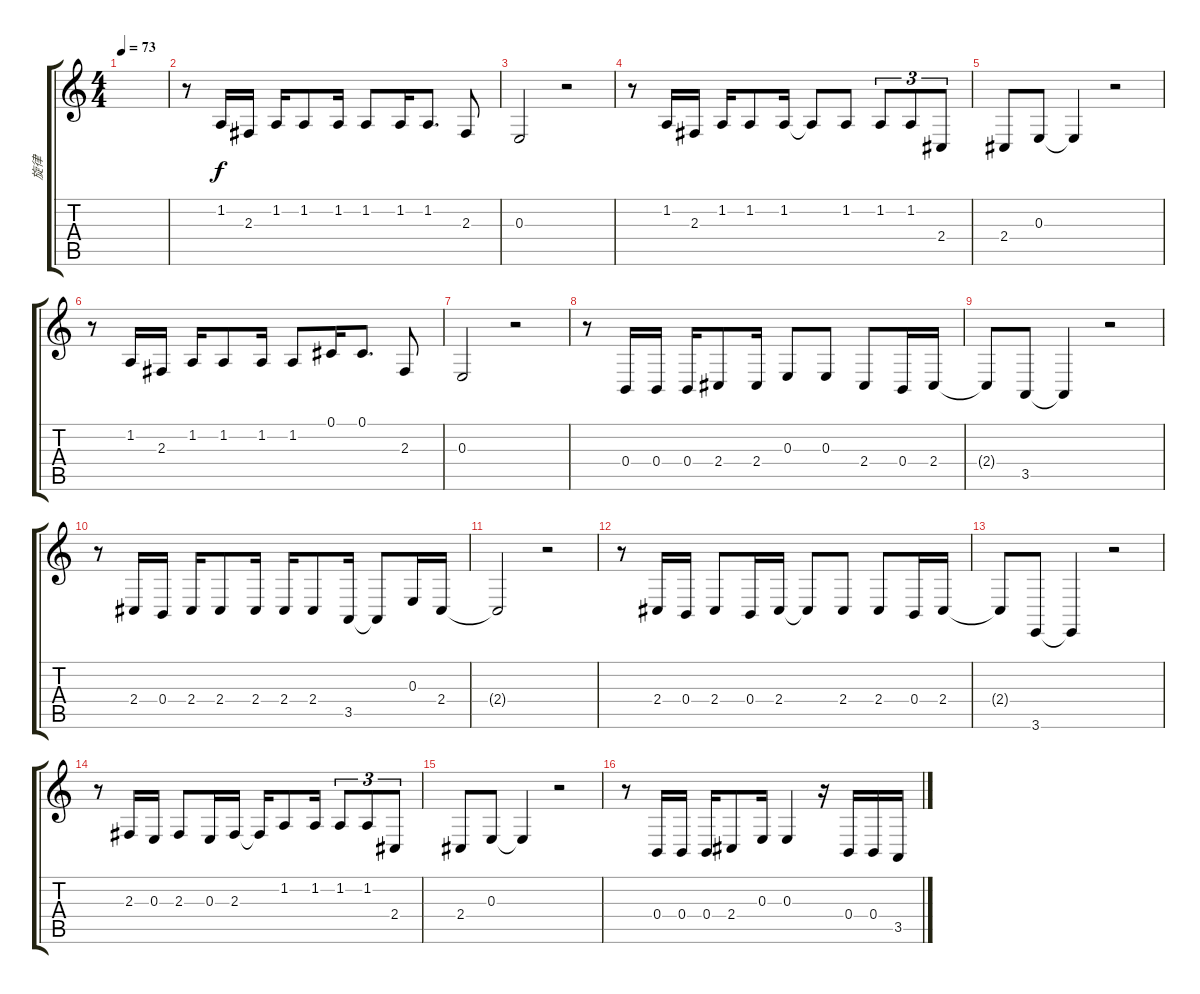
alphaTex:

\track ("旋律" "旋律") {instrument stringensemble1}
\staff {score tabs}
\tuning (Db4 Ab3 E3 B2 Gb2 Db2) {hide}
\ts (4 4)
\tempo 73
\clef g2
\ks c
|
r.8 1.2.16 2.3.16 1.2.16 1.2.8 1.2.16 1.2.8 1.2.16 1.2.8{d} 2.3.8 |
0.3.2 r.2 |
r.8 1.2.16 2.3.16 1.2.16 1.2.8 1.2.16 1.2{t}.8 1.2.8 1.2.8{tu (3 2)} 1.2.8{tu (3 2)} 2.4.8{tu (3 2)} |
2.4.8 0.3.8 0.3{t}.4 r.2 |
r.8 1.2.16 2.3.16 1.2.16 1.2.8 1.2.16 1.2.8 0.1.16 0.1.8{d} 2.3.8 |
0.3.2 r.2 |
r.8 0.4.16 0.4.16 0.4.16 2.4.8 2.4.16 0.3.8 0.3.8 2.4.8 0.4.16 2.4.16 |
2.4{t}.8 3.5.8 3.5{t}.4 r.2 |
r.8 2.4.16 0.4.16 2.4.16 2.4.8 2.4.16 2.4.16 2.4.8 3.5.16 3.5{t}.8 0.3.16 2.4.16 |
2.4{t}.2 r.2 |
r.8 2.4.16 0.4.16 2.4.8 0.4.16 2.4.16 2.4{t}.8 2.4.8 2.4.8 0.4.16 2.4.16 |
2.4{t}.8 3.6.8 3.6{t}.4 r.2 |
r.8 2.3.16 0.3.16 2.3.8 0.3.16 2.3.16 2.3{t}.16 1.2.8 1.2.16 1.2.8{tu (3 2)} 1.2.8{tu (3 2)} 2.4.8{tu (3 2)} |
2.4.8 0.3.8 0.3{t}.4 r.2 |
r.8 0.4.16 0.4.16 0.4.16 2.4.8 0.3.16 0.3.4 r.16 0.4.16 0.4.16 3.5.16
